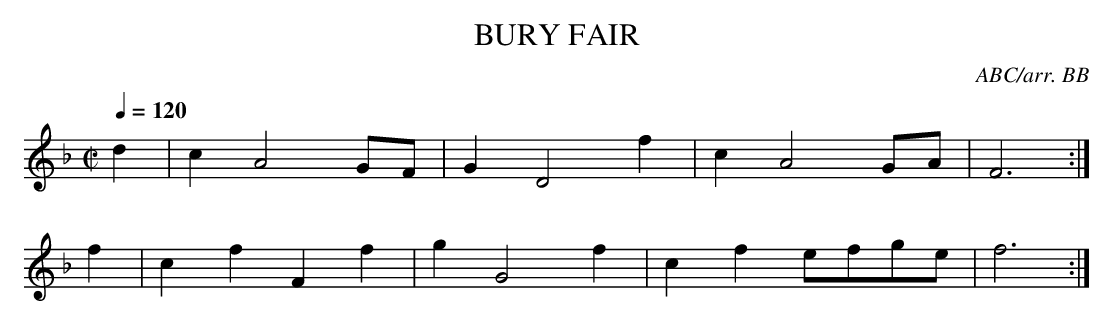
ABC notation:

X:1
T:BURY FAIR
C:ABC/arr. BB
M:C|
L:1/8
Q:1/4=120
K:F
d2|c2 A4 GF|G2 D4 f2|c2 A4 GA|F6 :|
f2|c2 f2 F2 f2|g2 G4 f2|c2 f2 efge|f6 :|
